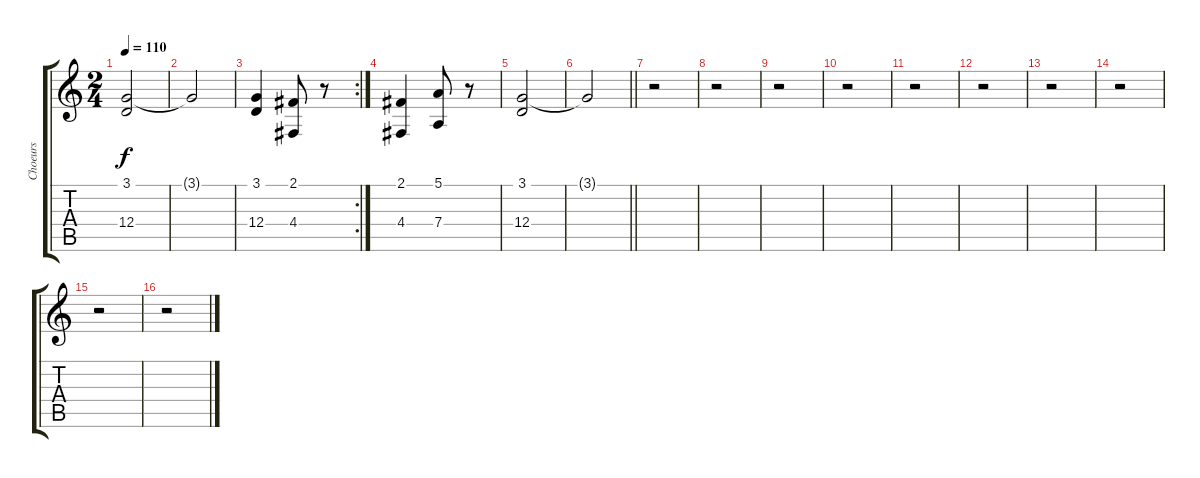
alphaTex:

\track ("Choeurs" "Choeurs") {instrument pad4choir}
\staff {score tabs}
\tuning (E4 B3 G3 D3 A2 E2) {hide}
\ts (2 4)
\tempo 110
\clef g2
\ks c
(3.1 12.4).2{dy f} |
3.1{t}.2 |
\rc 2
(3.1 12.4).4 (2.1 4.4).8 r.8 |
(2.1 4.4).4 (5.1 7.4).8 r.8 |
(3.1 12.4).2 |
\barLineRight lightlight
3.1{t}.2 |
r.2 |
r.2 |
r.2 |
r.2 |
r.2 |
r.2 |
r.2 |
r.2 |
r.2 |
r.2
